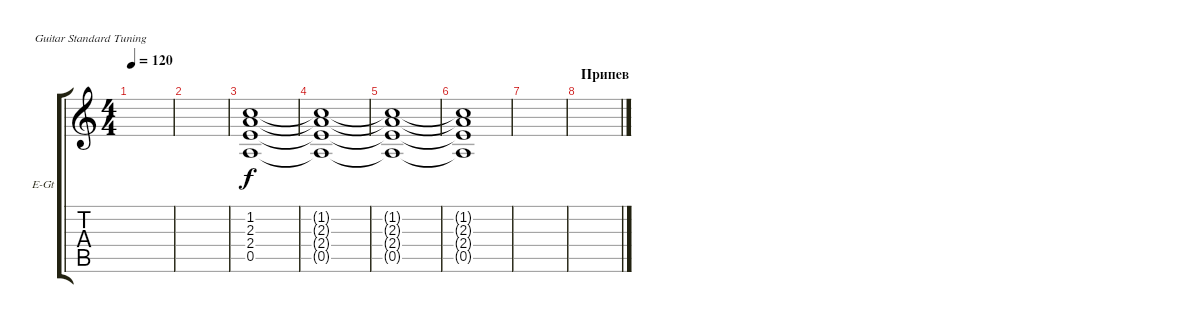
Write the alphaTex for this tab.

\defaultSystemsLayout 4
\bracketExtendMode groupsimilarinstruments
\firstSystemTrackNameOrientation horizontal
\otherSystemsTrackNameOrientation horizontal
\track ("Piano" "E-Gt") {instrument electricguitarclean}
\staff {score tabs}
\tuning (E4 B3 G3 D3 A2 E2)
\ts (4 4)
\tempo 120
\clef g2
\scale
0.333333
\ks c
|
\scale
0.333333 |
\scale
0.333333 (1.2 2.3 2.4 0.5).1 |
\scale
0.333333 (1.2{t} 2.3{t} 2.4{t} 0.5{t}).1 |
\scale
0.333333 (2.4{t} 0.5{t} 2.3{t} 1.2{t}).1 |
\scale
0.333333 (2.4{t} 0.5{t} 2.3{t} 1.2{t}).1 |
\scale
0.333333 |
\section ("" "Припев")
\scale
0.333333 |
\scale
0.333333 |
\scale
0.333333 |
\scale
0.333333 |
\scale
0.333333 |
\scale
0.333333 |
\scale
0.333333 |
\scale
0.333333 |
\scale
0.333333
